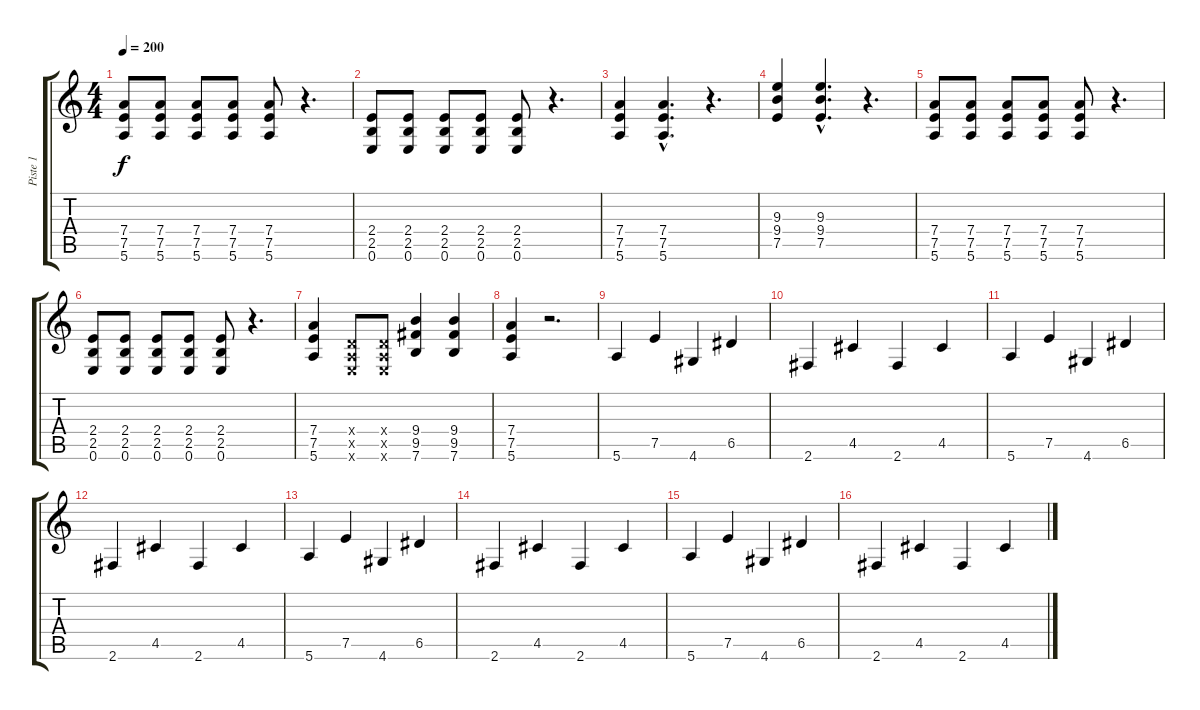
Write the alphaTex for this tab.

\track ("Piste 1" "Piste 1") {instrument distortionguitar}
\staff {score tabs}
\tuning (E4 B3 G3 D3 A2 E2) {hide}
\ts (4 4)
\tempo 200
\clef g2
\ks c
(7.4 7.5 5.6).8{dy f instrument distortionguitar} (7.4 7.5 5.6).8 (7.4 7.5 5.6).8 (7.4 7.5 5.6).8 (7.4 7.5 5.6).8 r.4{d} |
(2.4 2.5 0.6).8 (2.4 2.5 0.6).8 (2.4 2.5 0.6).8 (2.4 2.5 0.6).8 (2.4 2.5 0.6).8 r.4{d} |
(7.4 7.5 5.6).4 (7.4{hac} 7.5{hac} 5.6{hac}).4{d} r.4{d} |
(9.3 9.4 7.5).4 (9.3{hac} 9.4{hac} 7.5{hac}).4{d} r.4{d} |
(7.4 7.5 5.6).8 (7.4 7.5 5.6).8 (7.4 7.5 5.6).8 (7.4 7.5 5.6).8 (7.4 7.5 5.6).8 r.4{d} |
(2.4 2.5 0.6).8 (2.4 2.5 0.6).8 (2.4 2.5 0.6).8 (2.4 2.5 0.6).8 (2.4 2.5 0.6).8 r.4{d} |
(7.4 7.5 5.6).4 (0.4{x} 0.5{x} 0.6{x}).8 (0.4{x} 0.5{x} 0.6{x}).8 (9.4 9.5 7.6).4 (9.4 9.5 7.6).4 |
(7.4 7.5 5.6).4 r.2{d} |
5.6.4 7.5.4 4.6.4 6.5.4 |
2.6.4 4.5.4 2.6.4 4.5.4 |
5.6.4 7.5.4 4.6.4 6.5.4 |
2.6.4 4.5.4 2.6.4 4.5.4 |
5.6.4 7.5.4 4.6.4 6.5.4 |
2.6.4 4.5.4 2.6.4 4.5.4 |
5.6.4 7.5.4 4.6.4 6.5.4 |
2.6.4 4.5.4 2.6.4 4.5.4
